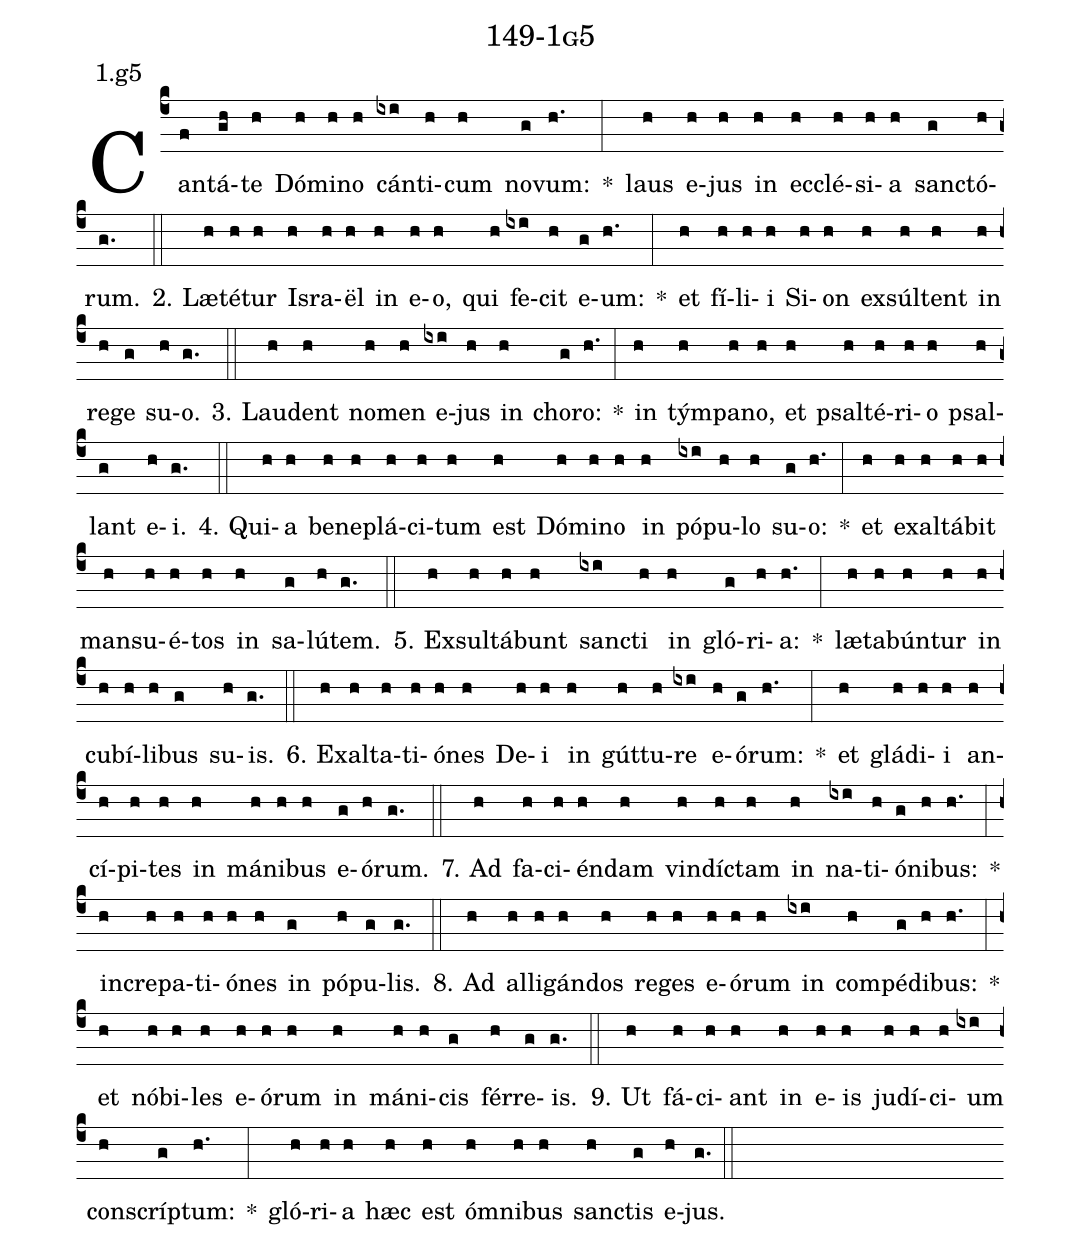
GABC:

name: 149-1g5;
annotation: 1.g5;
%%
(c4)Can(f)tá(gh)te(h) Dó(h)mi(h)no(h) cán(ixi)ti(h)cum(h) no(g)vum:(h.) *(:) laus(h) e(h)jus(h) in(h) ec(h)clé(h)si(h)a(h) sanc(g)tó(h)rum.(g.) (::)
2. Læ(h)té(h)tur(h) Is(h)ra(h)ël(h) in(h) e(h)o,(h) qui(h) fe(ixi)cit(h) e(g)um:(h.) *(:) et(h) fí(h)li(h)i(h) Si(h)on(h) ex(h)súl(h)tent(h) in(h) re(h)ge(g) su(h)o.(g.) (::)
3. Lau(h)dent(h) no(h)men(h) e(ixi)jus(h) in(h) cho(g)ro:(h.) *(:) in(h) tým(h)pa(h)no,(h) et(h) psal(h)té(h)ri(h)o(h) psal(h)lant(g) e(h)i.(g.) (::)
4. Qui(h)a(h) be(h)ne(h)plá(h)ci(h)tum(h) est(h) Dó(h)mi(h)no(h) in(h) pó(ixi)pu(h)lo(h) su(g)o:(h.) *(:) et(h) ex(h)al(h)tá(h)bit(h) man(h)su(h)é(h)tos(h) in(h) sa(g)lú(h)tem.(g.) (::)
5. Ex(h)sul(h)tá(h)bunt(h) sanc(ixi)ti(h) in(h) gló(g)ri(h)a:(h.) *(:) læ(h)ta(h)bún(h)tur(h) in(h) cu(h)bí(h)li(h)bus(g) su(h)is.(g.) (::)
6. Ex(h)al(h)ta(h)ti(h)ó(h)nes(h) De(h)i(h) in(h) gút(h)tu(h)re(ixi) e(h)ó(g)rum:(h.) *(:) et(h) glá(h)di(h)i(h) an(h)cí(h)pi(h)tes(h) in(h) má(h)ni(h)bus(h) e(g)ó(h)rum.(g.) (::)
7. Ad(h) fa(h)ci(h)én(h)dam(h) vin(h)díc(h)tam(h) in(h) na(ixi)ti(h)ó(g)ni(h)bus:(h.) *(:) in(h)cre(h)pa(h)ti(h)ó(h)nes(h) in(g) pó(h)pu(g)lis.(g.) (::)
8. Ad(h) al(h)li(h)gán(h)dos(h) re(h)ges(h) e(h)ó(h)rum(h) in(ixi) com(h)pé(g)di(h)bus:(h.) *(:) et(h) nó(h)bi(h)les(h) e(h)ó(h)rum(h) in(h) má(h)ni(h)cis(g) fér(h)re(g)is.(g.) (::)
9. Ut(h) fá(h)ci(h)ant(h) in(h) e(h)is(h) ju(h)dí(h)ci(h)um(ixi) con(h)scríp(g)tum:(h.) *(:) gló(h)ri(h)a(h) hæc(h) est(h) óm(h)ni(h)bus(h) sanc(h)tis(g) e(h)jus.(g.) (::)
